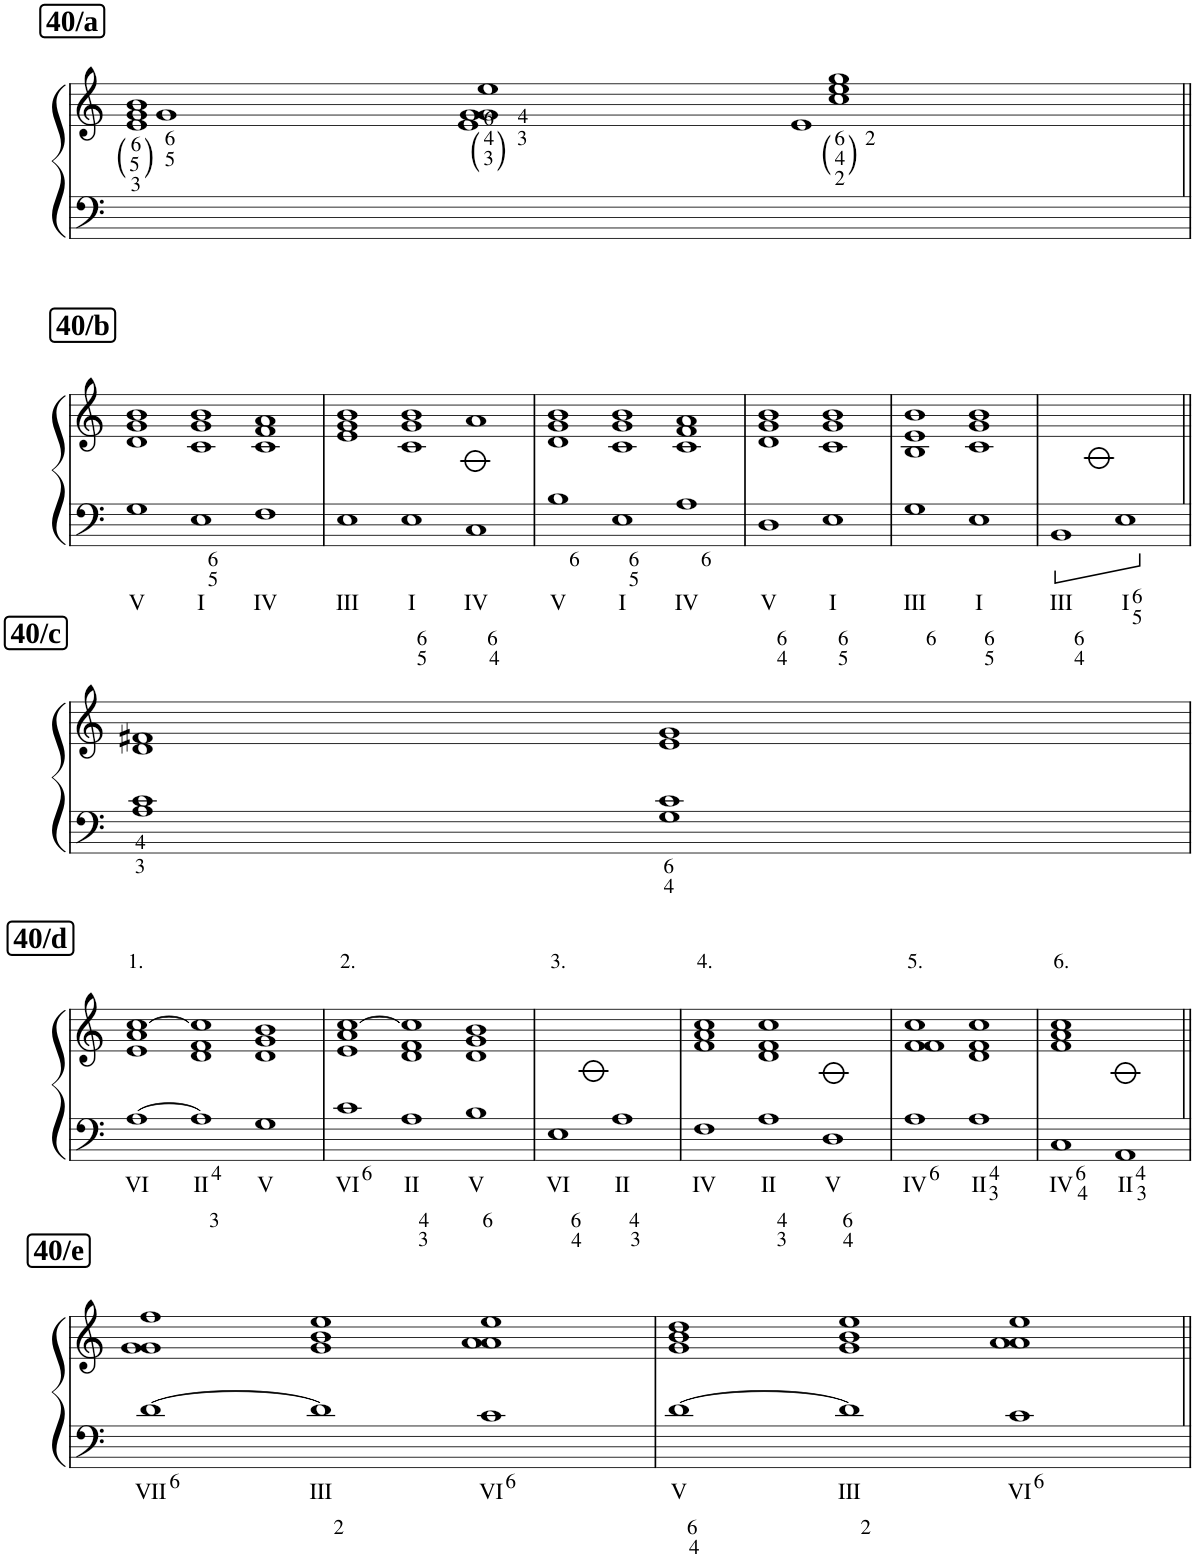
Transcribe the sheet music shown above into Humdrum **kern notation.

**kern	**text	**kern
*part1	*part1	*part1
*staff2	*staff2	*staff1
*I"Piano	*	*
*I'Pno	*	*
*clefF4	*	*clefG2
*k[]	*	*k[]
*M12/4	*	*M12/4
!!LO:REH:place=s1:a:B:cj:fs=14:t=40/a
=1	=1	=1
!	!	!LO:TX:b:t=6
!	!	!LO:TX:b:t=5
!	!	!LO:TX:b:t=3
!	!	!LO:TX:b:t=6
!	!	!LO:TX:b:t=5
0.ryy	.	1e 1g 1b 1cc
!	!	!LO:TX:a:t=6
!	!	!LO:TX:b:t=4
!	!	!LO:TX:b:t=3
!	!	!LO:TX:a:t=4
!	!	!LO:TX:b:t=3
.	.	1g 1b 1cc 1ee
!	!	!LO:TX:b:t=6
!	!	!LO:TX:b:t=4
!	!	!LO:TX:b:t=2
!	!	!LO:TX:b:t=2
.	.	1b 1cc 1ee 1gg
!!LO:LB:g=z
!!LO:REH:place=s1:a:B:cj:fs=14:t=40/b
=2||	=2||	=2||
!	!LO:LY:b	!
1G	V	1d 1g 1b
!LO:TX:b:t=6	!	!
!LO:TX:b:t=5	!	!
!	!LO:LY:b	!
1E	I	1c 1g 1b
!	!LO:LY:b	!
1F	IV	1c 1f 1a
=3	=3	=3
!	!LO:LY:b	!
1E	III	1e 1g 1b
!LO:TX:b:t=6	!	!
!LO:TX:b:t=5	!	!
!	!LO:LY:b	!
1E	I	1c 1g 1b
!LO:TX:b:t=6	!	!
!LO:TX:b:t=4	!	!
!	!LO:LY:b	!
1C	IV	1a
=4	=4	=4
!LO:TX:b:t=6	!	!
!	!LO:LY:b	!
1B	V	1d 1g 1b
!LO:TX:b:t=6	!	!
!LO:TX:b:t=5	!	!
!	!LO:LY:b	!
1E	I	1c 1g 1b
!LO:TX:b:t=6	!	!
!	!LO:LY:b	!
1A	IV	1c 1f 1a
=5	=5	=5
*M8/4	*	*M8/4
!LO:TX:b:t=6	!	!
!LO:TX:b:t=4	!	!
!	!LO:LY:b	!
1D	V	1d 1g 1b
!LO:TX:b:t=6	!	!
!LO:TX:b:t=5	!	!
!	!LO:LY:b	!
1E	I	1c 1g 1b
=6	=6	=6
!LO:TX:b:t=6	!	!
!	!LO:LY:b	!
1G	III	1B 1e 1b
!LO:TX:b:t=6	!	!
!LO:TX:b:t=5	!	!
!	!LO:LY:b	!
1E	I	1c 1g 1b
=7	=7	=7
!LO:TX:b:t=6	!	!
!LO:TX:b:t=4	!	!
!	!LO:LY:b	!
1BB	III	0ryy
!LO:TX:b:t=6	!	!
!LO:TX:b:t=5	!	!
!	!LO:LY:b	!
1E	I	.
!!LO:LB:g=z
!!LO:REH:place=s1:a:B:cj:fs=14:t=40/c
=8||	=8||	=8||
*M8/4	*	*M8/4
!LO:TX:a:t=4	!	!
!LO:TX:b:t=3	!	!
1A 1c	.	1d 1f#X
!LO:TX:b:t=6	!	!
!LO:TX:b:t=4	!	!
1G 1c	.	1e 1g
!!LO:LB:g=z
!!LO:REH:place=s1:a:B:cj:fs=14:t=40/d
=9	=9	=9
*M12/4	*	*M12/4
!	!	!LO:TX:a:t=1.
!	!LO:LY:b	!
[1A	VI	1e 1a [1cc
!LO:TX:b:t=4	!	!
!LO:TX:b:t=3	!	!
!	!LO:LY:b	!
1A]	II	1d 1f 1cc]
!	!LO:LY:b	!
1G	V	1d 1g 1b
=10	=10	=10
!	!	!LO:TX:a:t=2.
!LO:TX:b:t=6	!	!
!	!LO:LY:b	!
1c	VI	1e 1a [1cc
!LO:TX:b:t=4	!	!
!LO:TX:b:t=3	!	!
!	!LO:LY:b	!
1A	II	1d 1f 1cc]
!LO:TX:b:t=6	!	!
!	!LO:LY:b	!
1B	V	1d 1g 1b
=11	=11	=11
*M8/4	*	*M8/4
!	!	!LO:TX:a:t=3.
!LO:TX:b:t=6	!	!
!LO:TX:b:t=4	!	!
!	!LO:LY:b	!
1E	VI	0ryy
!LO:TX:b:t=4	!	!
!LO:TX:b:t=3	!	!
!	!LO:LY:b	!
1A	II	.
=12	=12	=12
*M12/4	*	*M12/4
!	!	!LO:TX:a:t=4.
!	!LO:LY:b	!
1F	IV	1f 1a 1cc
!LO:TX:b:t=4	!	!
!LO:TX:b:t=3	!	!
!	!LO:LY:b	!
1A	II	1d 1f 1cc
!LO:TX:b:t=6	!	!
!LO:TX:b:t=4	!	!
!	!LO:LY:b	!
1D	V	1ryy
=13	=13	=13
*M8/4	*	*M8/4
!	!	!LO:TX:a:t=5.
!LO:TX:b:t=6	!	!
!	!LO:LY:b	!
1A	IV	1f 1f 1cc
!LO:TX:b:t=4	!	!
!LO:TX:b:t=3	!	!
!	!LO:LY:b	!
1A	II	1d 1f 1cc
=14	=14	=14
!	!	!LO:TX:a:t=6.
!LO:TX:b:t=6	!	!
!LO:TX:b:t=4	!	!
!	!LO:LY:b	!
1C	IV	1f 1a 1cc
!LO:TX:b:t=4	!	!
!LO:TX:b:t=3	!	!
!	!LO:LY:b	!
1AA	II	1ryy
!!LO:LB:g=z
!!LO:REH:place=s1:a:B:cj:fs=14:t=40/e
=15||	=15||	=15||
*M12/4	*	*M12/4
!LO:TX:b:t=6	!	!
!	!LO:LY:b	!
[1d	VII	1g 1g 1ff
!LO:TX:b:t=2	!	!
!	!LO:LY:b	!
1d]	III	1g 1b 1ee
!LO:TX:b:t=6	!	!
!	!LO:LY:b	!
1c	VI	1a 1a 1ee
=16	=16	=16
!LO:TX:b:t=6	!	!
!LO:TX:b:t=4	!	!
!	!LO:LY:b	!
[1d	V	1g 1b 1dd
!LO:TX:b:t=2	!	!
!	!LO:LY:b	!
1d]	III	1g 1b 1ee
!LO:TX:b:t=6	!	!
!	!LO:LY:b	!
1c	VI	1a 1a 1ee
=||	=||	=||
*-	*-	*-
